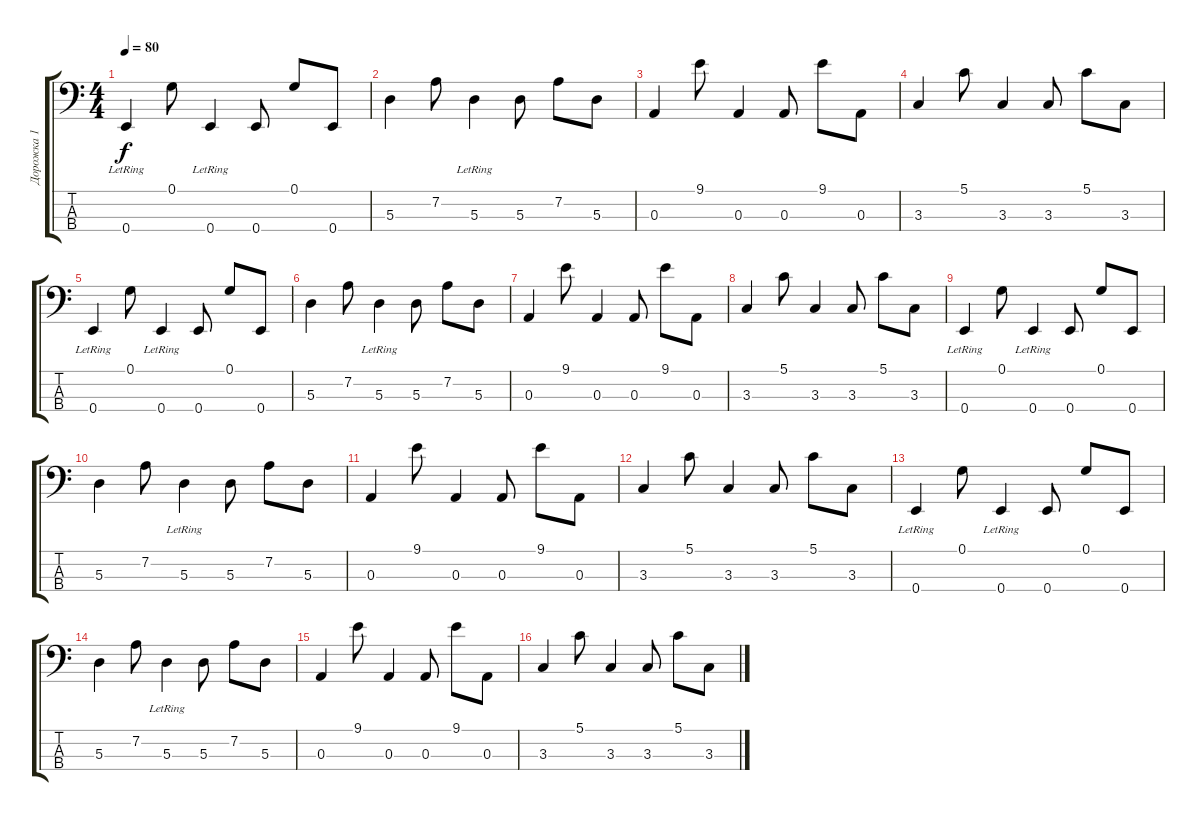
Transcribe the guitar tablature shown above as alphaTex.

\track ("Дорожка 1" "Дорожка 1") {instrument electricbassfinger}
\staff {score tabs}
\tuning (G2 D2 A1 E1) {hide}
\ts (4 4)
\tempo 80
\clef f4
\ks c
0.4{lr}.4{dy f instrument electricbassfinger} 0.1.8 0.4{lr}.4 0.4.8 0.1.8 0.4.8 |
5.3.4 7.2.8 5.3{lr}.4 5.3.8 7.2.8 5.3.8 |
0.3.4 9.1.8 0.3.4 0.3.8 9.1.8 0.3.8 |
3.3.4 5.1.8 3.3.4 3.3.8 5.1.8 3.3.8 |
0.4{lr}.4 0.1.8 0.4{lr}.4 0.4.8 0.1.8 0.4.8 |
5.3.4 7.2.8 5.3{lr}.4 5.3.8 7.2.8 5.3.8 |
0.3.4 9.1.8 0.3.4 0.3.8 9.1.8 0.3.8 |
3.3.4 5.1.8 3.3.4 3.3.8 5.1.8 3.3.8 |
0.4{lr}.4 0.1.8 0.4{lr}.4 0.4.8 0.1.8 0.4.8 |
5.3.4 7.2.8 5.3{lr}.4 5.3.8 7.2.8 5.3.8 |
0.3.4 9.1.8 0.3.4 0.3.8 9.1.8 0.3.8 |
3.3.4 5.1.8 3.3.4 3.3.8 5.1.8 3.3.8 |
0.4{lr}.4 0.1.8 0.4{lr}.4 0.4.8 0.1.8 0.4.8 |
5.3.4 7.2.8 5.3{lr}.4 5.3.8 7.2.8 5.3.8 |
0.3.4 9.1.8 0.3.4 0.3.8 9.1.8 0.3.8 |
3.3.4 5.1.8 3.3.4 3.3.8 5.1.8 3.3.8
